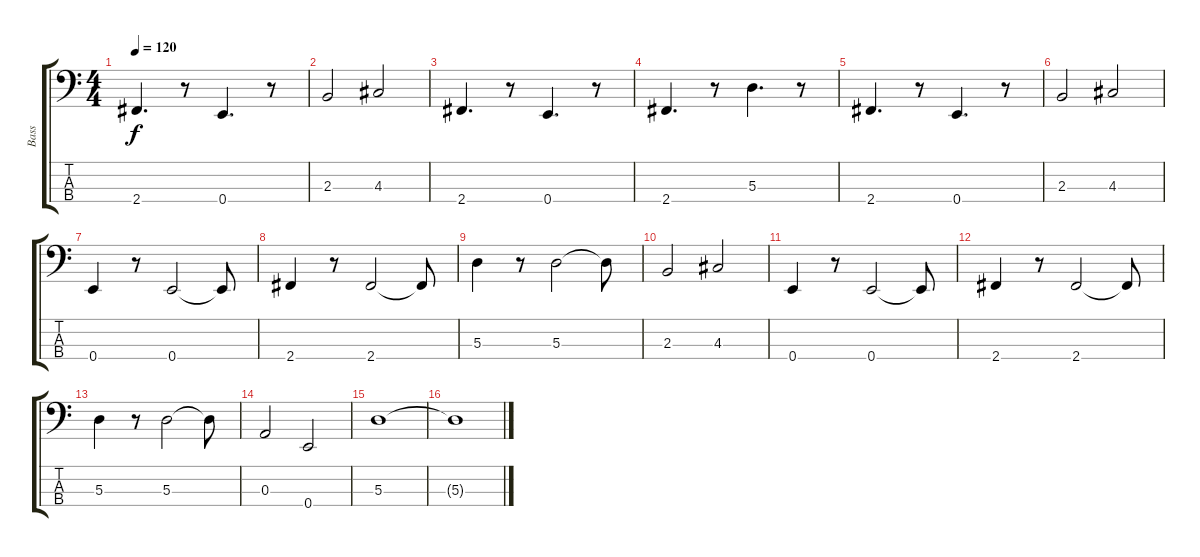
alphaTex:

\track ("Bass" "Bass") {instrument electricbassfinger}
\staff {score tabs}
\tuning (G2 D2 A1 E1) {hide}
\ts (4 4)
\tempo 120
\clef f4
\ks c
2.4.4{d dy f} r.8 0.4.4{d} r.8 |
2.3.2 4.3.2 |
2.4.4{d} r.8 0.4.4{d} r.8 |
2.4.4{d} r.8 5.3.4{d} r.8 |
2.4.4{d} r.8 0.4.4{d} r.8 |
2.3.2 4.3.2 |
0.4.4 r.8 0.4.2 0.4{t}.8 |
2.4.4 r.8 2.4.2 2.4{t}.8 |
5.3.4 r.8 5.3.2 5.3{t}.8 |
2.3.2 4.3.2 |
0.4.4 r.8 0.4.2 0.4{t}.8 |
2.4.4 r.8 2.4.2 2.4{t}.8 |
5.3.4 r.8 5.3.2 5.3{t}.8 |
0.3.2 0.4.2 |
5.3.1 |
5.3{t}.1
